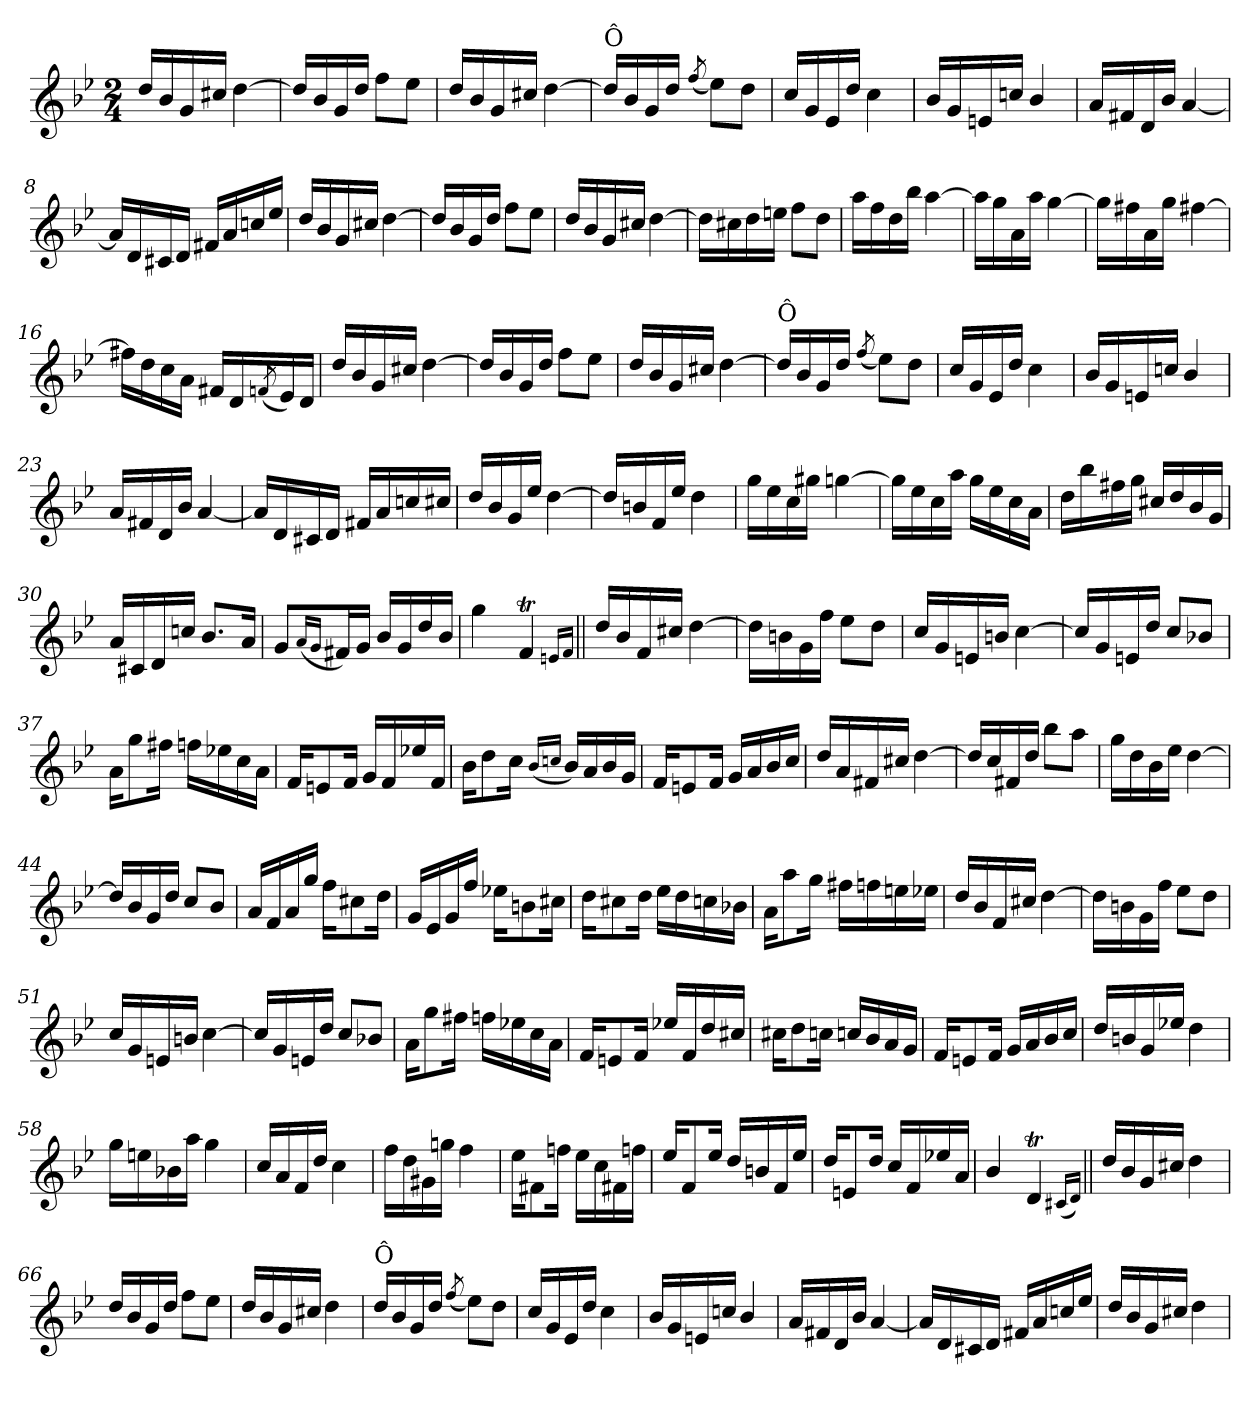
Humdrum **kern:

**kern
*part1
*staff1
*clefG2
*k[b-e-]
*B-:
*M2/4
=1
16dd/LL
16b-/
16g/
16cc#X/JJ
[4dd\
=2
16dd/LL]
16b-/
16g/
16dd/JJ
8ff\L
8ee-\J
=3
16dd/LL
16b-/
16g/
16cc#X/JJ
[4dd\
=4
!LO:TX:a:t=Ô
16dd/LL]
16b-/
16g/
16dd/JJ
(<8qff/
8ee-\L)
8dd\J
=5
16cc/LL
16g/
16e-/
16dd/JJ
4cc\
=6
16b-/LL
16g/
16en/
16ccn/JJ
4b-/
!!LO:LB:g=z
=7
16a/LL
16f#X/
16d/
16b-/JJ
[4a/
=8
16a/LL]
16d/
16c#X/
16d/JJ
16f#X/LL
16a/
16ccn/
16ee-/JJ
=9
16dd/LL
16b-/
16g/
16cc#X/JJ
[4dd\
=10
16dd/LL]
16b-/
16g/
16dd/JJ
8ff\L
8ee-\J
=11
16dd/LL
16b-/
16g/
16cc#X/JJ
[4dd\
=12
16dd\LL]
16cc#X\
16dd\
16een\JJ
8ff\L
8dd\J
!!LO:LB:g=z
=13
16aa\LL
16ff\
16dd\
16bb-\JJ
[4aa\
=14
16aa\LL]
16gg\
16a\
16aa\JJ
[4gg\
=15
16gg\LL]
16ff#X\
16a\
16gg\JJ
[4ff#X\
=16
16ff#X\LL]
16dd\
16cc\
16a\JJ
16f#X/LL
16d/
(<8qfn/
16e-/)
16d/JJ
=17
16dd/LL
16b-/
16g/
16cc#X/JJ
[4dd\
=18
16dd/LL]
16b-/
16g/
16dd/JJ
8ff\L
8ee-\J
!!LO:LB:g=z
=19
16dd/LL
16b-/
16g/
16cc#X/JJ
[4dd\
=20
!LO:TX:a:t=Ô
16dd/LL]
16b-/
16g/
16dd/JJ
(<8qff/
8ee-\L)
8dd\J
=21
16cc/LL
16g/
16e-/
16dd/JJ
4cc\
=22
16b-/LL
16g/
16en/
16ccn/JJ
4b-/
=23
16a/LL
16f#X/
16d/
16b-/JJ
[4a/
=24
16a/LL]
16d/
16c#X/
16d/JJ
16f#X/LL
16a/
16ccn/
16cc#X/JJ
!!LO:LB:g=z
=25
16dd/LL
16b-/
16g/
16ee-/JJ
[4dd\
=26
16dd/LL]
16bn/
16f/
16ee-/JJ
4dd\
=27
16gg\LL
16ee-\
16cc\
16gg#X\JJ
[4ggn\
=28
16gg\LL]
16ee-\
16cc\
16aa\JJ
16gg\LL
16ee-\
16cc\
16a\JJ
=29
16dd\LL
16bb-\
16ff#X\
16gg\JJ
16cc#X/LL
16dd/
16b-/
16g/JJ
=30
16a/LL
16c#X/
16d/
16ccn/JJ
8.b-/L
16a/Jk
!!LO:LB:g=z
=31
8g/L
(<16qa/LL
16qg/JJ
16f#X/L)
16g/JJ
16b-/LL
16g/
16dd/
16b-/JJ
=32
4gg\
4fT/
16qen/LL
16qfTTT/JJ
=33||
16dd/LL
16b-/
16f/
16cc#X/JJ
[4dd\
=34
16dd\LL]
16bn\
16g\
16ff\JJ
8ee-\L
8dd\J
=35
16cc/LL
16g/
16en/
16bn/JJ
[4cc\
=36
16cc/LL]
16g/
16en/
16dd/JJ
8cc/L
8b-X/J
!!LO:LB:g=z
=37
16a\KL
8gg\
16ff#X\Jk
16ffn\LL
16ee-X\
16cc\
16a\JJ
=38
16f/KL
8en/
16f/Jk
16g/LL
16f/
16ee-X/
16f/JJ
=39
16b-\KL
8dd\
16cc\Jk
(<16qb-/LL
16qccn/JJ
16b-/LL)
16a/
16b-/
16g/JJ
=40
16f/KL
8en/
16f/Jk
16g/LL
16a/
16b-/
16cc/JJ
=41
16dd/LL
16a/
16f#X/
16cc#X/JJ
[4dd\
=42
16dd/LL]
16cc/
16f#X/
16dd/JJ
8bb-\L
8aa\J
!!LO:LB:g=z
=43
16gg\LL
16dd\
16b-\
16ee-\JJ
[4dd\
=44
16dd/LL]
16b-/
16g/
16dd/JJ
8cc/L
8b-/J
=45
16a/LL
16f/
16a/
16gg/JJ
16ff\KL
8cc#X\
16dd\Jk
=46
16g/LL
16e-/
16g/
16ff/JJ
16ee-X\KL
8bn\
16cc#X\Jk
=47
16dd\KL
8cc#X\
16dd\Jk
16ee-\LL
16dd\
16ccn\
16b-X\JJ
=48
16a\KL
8aa\
16gg\Jk
16ff#X\LL
16ffn\
16een\
16ee-X\JJ
!!LO:LB:g=z
=49
16dd/LL
16b-/
16f/
16cc#X/JJ
[4dd\
=50
16dd\LL]
16bn\
16g\
16ff\JJ
8ee-\L
8dd\J
=51
16cc/LL
16g/
16en/
16bn/JJ
[4cc\
=52
16cc/LL]
16g/
16en/
16dd/JJ
8cc/L
8b-X/J
=53
16a\KL
8gg\
16ff#X\Jk
16ffn\LL
16ee-X\
16cc\
16a\JJ
=54
16f/KL
8en/
16f/Jk
16ee-X/LL
16f/
16dd/
16cc#X/JJ
!!LO:LB:g=z
=55
16cc#X\KL
8dd\
16ccn\Jk
16ccn/LL
16b-/
16a/
16g/JJ
=56
16f/KL
8en/
16f/Jk
16g/LL
16a/
16b-/
16cc/JJ
=57
16dd/LL
16bn/
16g/
16ee-X/JJ
4dd\
=58
16gg\LL
16een\
16b-X\
16aa\JJ
4gg\
=59
16cc/LL
16a/
16f/
16dd/JJ
4cc\
=60
16ff\LL
16dd\
16g#X\
16ggn\JJ
4ff\
!!LO:PB:g=z
=61
16ee-\KL
8f#X\
16ffn\Jk
16ee-\LL
16cc\
16f#X\
16ffn\JJ
=62
16ee-/KL
8f/
16ee-/Jk
16dd/LL
16bn/
16f/
16ee-/JJ
=63
16dd/KL
8en/
16dd/Jk
16cc/LL
16f/
16ee-X/
16a/JJ
=64
4b-/
4dt/
(<16qc#X/LL
16qdTTT/JJ)
=65||
16dd/LL
16b-/
16g/
16cc#X/JJ
4dd\
=66
16dd/LL
16b-/
16g/
16dd/JJ
8ff\L
8ee-\J
!!LO:LB:g=z
=67
16dd/LL
16b-/
16g/
16cc#X/JJ
4dd\
=68
!LO:TX:a:t=Ô
16dd/LL
16b-/
16g/
16dd/JJ
(<8qff/
8ee-\L)
8dd\J
=69
16cc/LL
16g/
16e-/
16dd/JJ
4cc\
=70
16b-/LL
16g/
16en/
16ccn/JJ
4b-/
=71
16a/LL
16f#X/
16d/
16b-/JJ
[<4a/
=72
16a/LL]
16d/
16c#X/
16d/JJ
16f#X/LL
16a/
16ccn/
16ee-/JJ
!!LO:LB:g=z
=73
16dd/LL
16b-/
16g/
16cc#X/JJ
4dd\
=
*-
